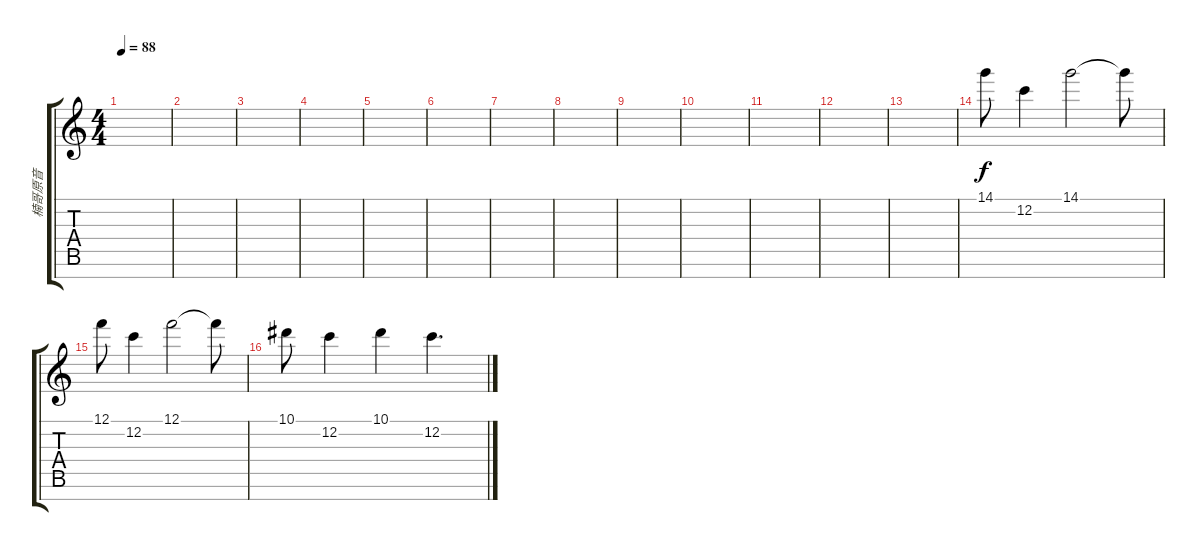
\track ("楠哥原音" "楠哥原音") {instrument acousticguitarsteel}
\staff {score tabs}
\tuning (F4 C4 Ab3 Eb3 Bb2 F2 C2) {hide}
\ts (4 4)
\tempo 88
\clef g2
\ks c
|
|
|
|
|
|
|
|
|
|
|
|
|
14.1.8 12.2.4 14.1.2 14.1{t}.8 |
12.1.8 12.2.4 12.1.2 12.1{t}.8 |
10.1.8 12.2.4 10.1.4 12.2.4{d}
